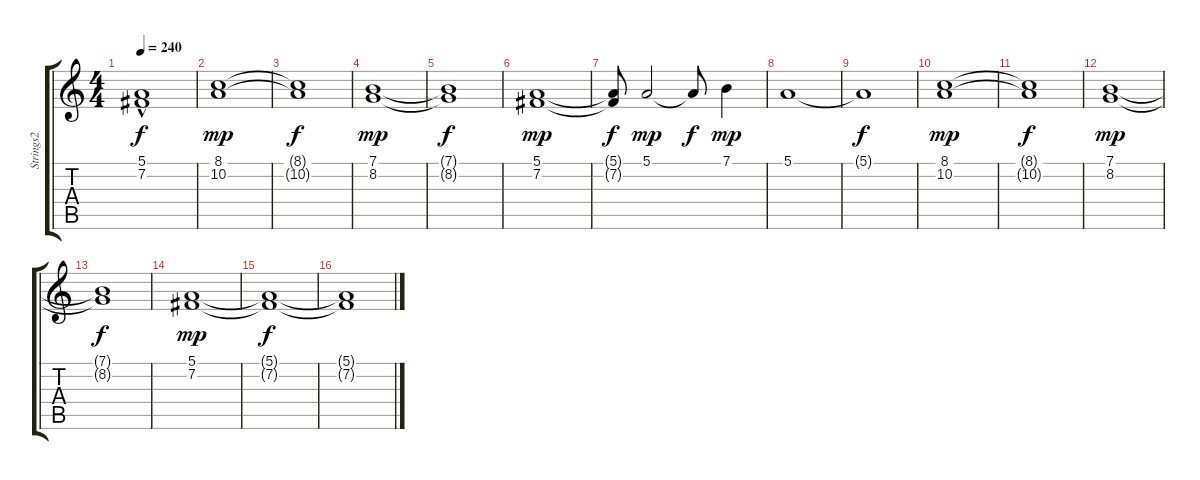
\track ("Strings2" "Strings2") {instrument stringensemble2}
\staff {score tabs}
\tuning (E4 B3 G3 D3 A2 E2) {hide}
\ts (4 4)
\tempo 240
\clef g2
\ks c
(5.1{hac t} 7.2{t}).1{dy f} |
(8.1 10.2).1{dy mp} |
(8.1{t} 10.2{t}).1{dy f} |
(7.1 8.2).1{dy mp} |
(7.1{t} 8.2{t}).1{dy f} |
(5.1 7.2).1{dy mp} |
(5.1{t} 7.2{t}).8{dy f} 5.1.2{dy mp} 5.1{t}.8{dy f} 7.1.4{dy mp} |
5.1.1 |
5.1{t}.1{dy f} |
(8.1 10.2).1{dy mp} |
(8.1{t} 10.2{t}).1{dy f} |
(7.1 8.2).1{dy mp balance 0} |
(7.1{t} 8.2{t}).1{dy f} |
(5.1 7.2).1{dy mp balance 0} |
(5.1{t} 7.2{t}).1{dy f} |
(5.1{t} 7.2{t}).1
